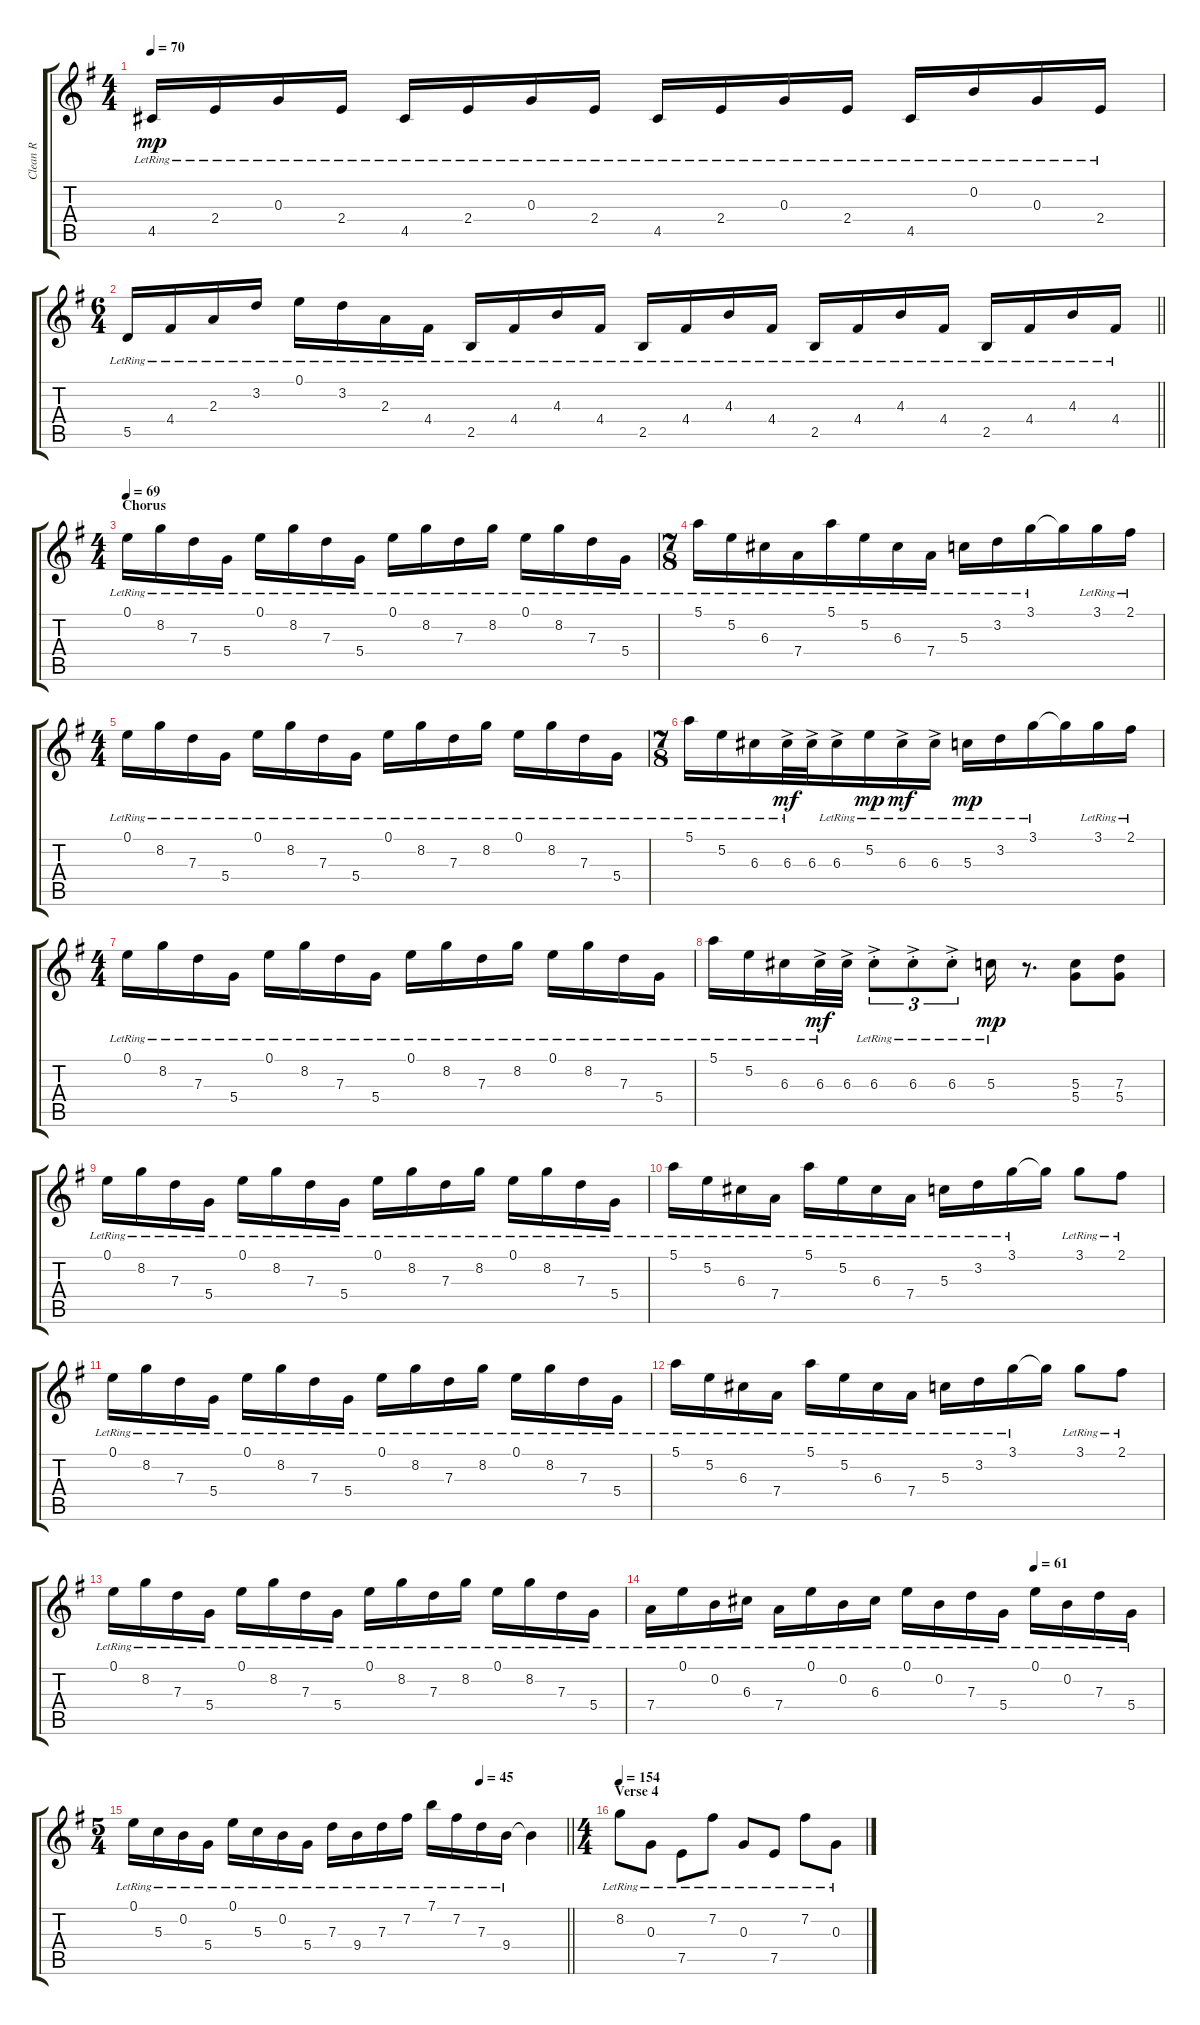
\track ("Clean R" "Clean R") {instrument acousticguitarnylon}
\staff {score tabs}
\tuning (E4 B3 G3 D3 A2 E2) {hide}
\ts (4 4)
\tempo 70
\clef g2
\ks g
4.5{lr}.16{dy mp} 2.4{lr}.16 0.3{lr}.16 2.4{lr}.16 4.5{lr}.16 2.4{lr}.16 0.3{lr}.16 2.4{lr}.16 4.5{lr}.16 2.4{lr}.16 0.3{lr}.16 2.4{lr}.16 4.5{lr}.16 0.2{lr}.16 0.3{lr}.16 2.4{lr}.16 |
\ts (6 4)
\barLineRight lightlight
5.5{lr}.16 4.4{lr}.16 2.3{lr}.16 3.2{lr}.16 0.1{lr}.16 3.2{lr}.16 2.3{lr}.16 4.4{lr}.16 2.5{lr}.16 4.4{lr}.16 4.3{lr}.16 4.4{lr}.16 2.5{lr}.16 4.4{lr}.16 4.3{lr}.16 4.4{lr}.16 2.5{lr}.16 4.4{lr}.16 4.3{lr}.16 4.4{lr}.16 2.5{lr}.16 4.4{lr}.16 4.3{lr}.16 4.4{lr}.16 |
\ts (4 4)
\section ("" "Chorus")
\tempo 69
0.1{lr}.16 8.2{lr}.16 7.3{lr}.16 5.4{lr}.16 0.1{lr}.16 8.2{lr}.16 7.3{lr}.16 5.4{lr}.16 0.1{lr}.16 8.2{lr}.16 7.3{lr}.16 8.2{lr}.16 0.1{lr}.16 8.2{lr}.16 7.3{lr}.16 5.4{lr}.16 |
\ts (7 8)
5.1{lr}.16 5.2{lr}.16 6.3{lr}.16 7.4{lr}.16 5.1{lr}.16 5.2{lr}.16 6.3{lr}.16 7.4{lr}.16 5.3{lr}.16 3.2{lr}.16 3.1{lr}.16 3.1{t}.16 3.1{lr}.16 2.1{lr}.16 |
\ts (4 4)
0.1{lr}.16 8.2{lr}.16 7.3{lr}.16 5.4{lr}.16 0.1{lr}.16 8.2{lr}.16 7.3{lr}.16 5.4{lr}.16 0.1{lr}.16 8.2{lr}.16 7.3{lr}.16 8.2{lr}.16 0.1{lr}.16 8.2{lr}.16 7.3{lr}.16 5.4{lr}.16 |
\ts (7 8)
5.1{lr}.16 5.2{lr}.16 6.3{lr}.16 6.3{ac lr}.32{dy mf} 6.3{ac}.32 6.3{ac lr}.16 5.2{lr}.16{dy mp} 6.3{ac lr}.16{dy mf} 6.3{ac lr}.16 5.3{lr}.16{dy mp} 3.2{lr}.16 3.1{lr}.16 3.1{t}.16 3.1{lr}.16 2.1{lr}.16 |
\ts (4 4)
0.1{lr}.16 8.2{lr}.16 7.3{lr}.16 5.4{lr}.16 0.1{lr}.16 8.2{lr}.16 7.3{lr}.16 5.4{lr}.16 0.1{lr}.16 8.2{lr}.16 7.3{lr}.16 8.2{lr}.16 0.1{lr}.16 8.2{lr}.16 7.3{lr}.16 5.4{lr}.16 |
5.1{lr}.16 5.2{lr}.16 6.3{lr}.16 6.3{ac lr}.32{dy mf} 6.3{ac}.32 6.3{ac st lr}.8{tu (3 2)} 6.3{ac st lr}.8{tu (3 2)} 6.3{ac st lr}.8{tu (3 2)} 5.3{lr}.16{dy mp} r.8{d} (5.3 5.4).8 (7.3 5.4).8 |
0.1{lr}.16 8.2{lr}.16 7.3{lr}.16 5.4{lr}.16 0.1{lr}.16 8.2{lr}.16 7.3{lr}.16 5.4{lr}.16 0.1{lr}.16 8.2{lr}.16 7.3{lr}.16 8.2{lr}.16 0.1{lr}.16 8.2{lr}.16 7.3{lr}.16 5.4{lr}.16 |
5.1{lr}.16 5.2{lr}.16 6.3{lr}.16 7.4{lr}.16 5.1{lr}.16 5.2{lr}.16 6.3{lr}.16 7.4{lr}.16 5.3{lr}.16 3.2{lr}.16 3.1{lr}.16 3.1{t}.16 3.1{lr}.8 2.1{lr}.8 |
0.1{lr}.16 8.2{lr}.16 7.3{lr}.16 5.4{lr}.16 0.1{lr}.16 8.2{lr}.16 7.3{lr}.16 5.4{lr}.16 0.1{lr}.16 8.2{lr}.16 7.3{lr}.16 8.2{lr}.16 0.1{lr}.16 8.2{lr}.16 7.3{lr}.16 5.4{lr}.16 |
5.1{lr}.16 5.2{lr}.16 6.3{lr}.16 7.4{lr}.16 5.1{lr}.16 5.2{lr}.16 6.3{lr}.16 7.4{lr}.16 5.3{lr}.16 3.2{lr}.16 3.1{lr}.16 3.1{t}.16 3.1{lr}.8 2.1{lr}.8 |
0.1{lr}.16 8.2{lr}.16 7.3{lr}.16 5.4{lr}.16 0.1{lr}.16 8.2{lr}.16 7.3{lr}.16 5.4{lr}.16 0.1{lr}.16 8.2{lr}.16 7.3{lr}.16 8.2{lr}.16 0.1{lr}.16 8.2{lr}.16 7.3{lr}.16 5.4{lr}.16 |
\tempo (61 0.75)
7.4{lr}.16 0.1{lr}.16 0.2{lr}.16 6.3{lr}.16 7.4{lr}.16 0.1{lr}.16 0.2{lr}.16 6.3{lr}.16 0.1{lr}.16 0.2{lr}.16 7.3{lr}.16 5.4{lr}.16 0.1{lr}.16 0.2{lr}.16 7.3{lr}.16 5.4{lr}.16 |
\ts (5 4)
\tempo (45 0.8)
\barLineRight lightlight
0.1{lr}.16 5.3{lr}.16 0.2{lr}.16 5.4{lr}.16 0.1{lr}.16 5.3{lr}.16 0.2{lr}.16 5.4{lr}.16 7.3{lr}.16 9.4{lr}.16 7.3{lr}.16 7.2{lr}.16 7.1{lr}.16 7.2{lr}.16 7.3{lr}.16 9.4{lr}.16 9.4{t}.4 |
\ts (4 4)
\section ("" "Verse 4")
\tempo 154
8.2{lr}.8 0.3{lr}.8 7.5{lr}.8 7.2{lr}.8 0.3{lr}.8 7.5{lr}.8 7.2{lr}.8 0.3{lr}.8
